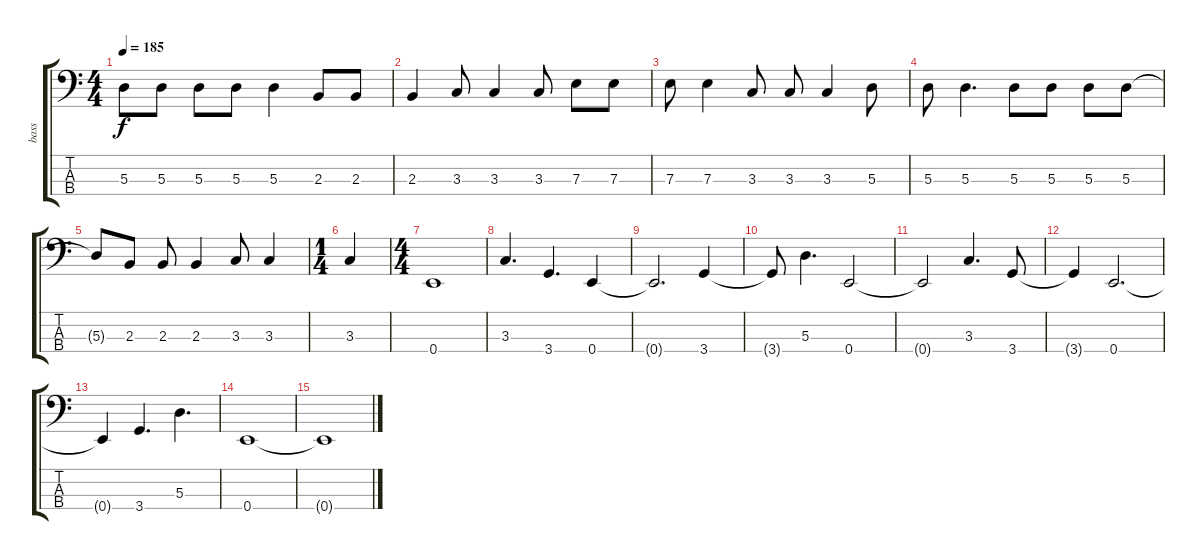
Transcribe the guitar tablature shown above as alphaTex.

\track ("bass" "bass") {solo instrument electricbassfinger}
\staff {score tabs}
\tuning (G2 D2 A1 E1) {hide}
\ts (4 4)
\tempo 185
\clef f4
\ks c
5.3{t}.8{dy f} 5.3.8 5.3.8 5.3.8 5.3.4 2.3.8 2.3.8 |
2.3.4 3.3.8 3.3.4 3.3.8 7.3.8 7.3.8 |
7.3.8 7.3.4 3.3.8 3.3.8 3.3.4 5.3.8 |
5.3.8 5.3.4{d} 5.3.8 5.3.8 5.3.8 5.3.8 |
5.3{t}.8 2.3.8 2.3.8 2.3.4 3.3.8 3.3.4 |
\ts (1 4)
3.3.4 |
\ts (4 4)
0.4.1 |
3.3.4{d} 3.4.4{d} 0.4.4 |
0.4{t}.2{d} 3.4.4 |
3.4{t}.8 5.3.4{d} 0.4.2 |
0.4{t}.2 3.3.4{d} 3.4.8 |
3.4{t}.4 0.4.2{d} |
0.4{t}.4 3.4.4{d} 5.3.4{d} |
0.4.1 |
0.4{t}.1
